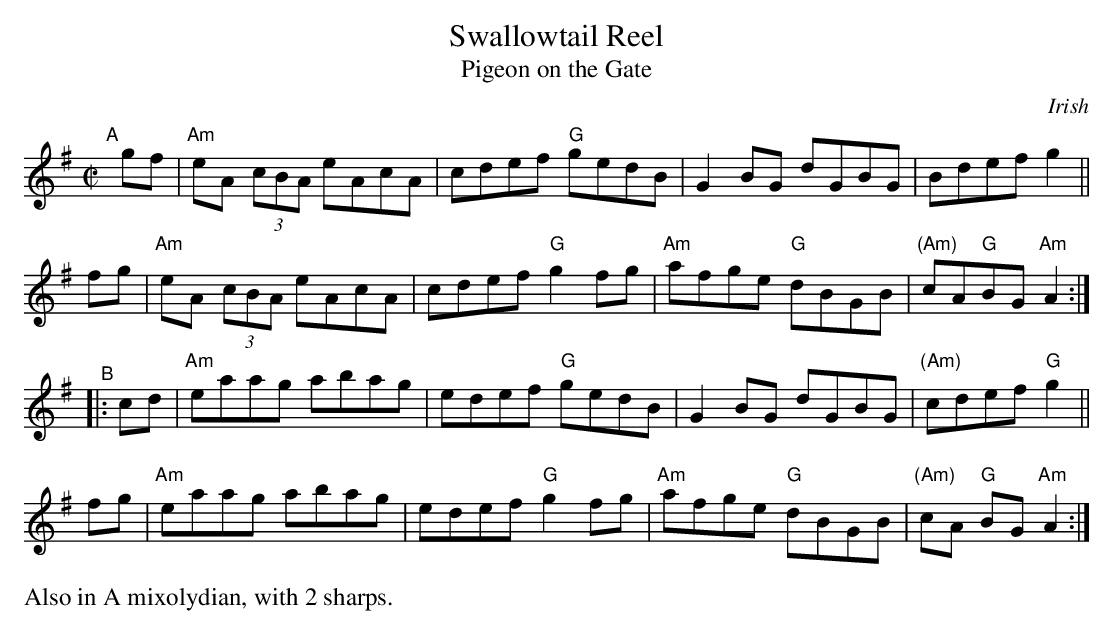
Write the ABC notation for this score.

X:1
T: Swallowtail Reel
T: Pigeon on the Gate
C: Irish
M: C|
K: Adorian
"^A"[|]\
gf | "Am"eA (3cBA eAcA | cdef "G"gedB | G2BG dGBG | Bdef g2 ||
fg | "Am"eA (3cBA eAcA | cdef "G"g2fg | "Am"afge "G"dBGB | "(Am)"cA"G"BG "Am"A2 :|
"^B"|:\
cd | "Am"eaag abag | edef "G"gedB | G2BG dGBG | "(Am)"cdef "G"g2 ||
fg | "Am"eaag abag | edef "G"g2fg | "Am"afge "G"dBGB | "(Am)"cA "G"BG"Am"A2 :|
